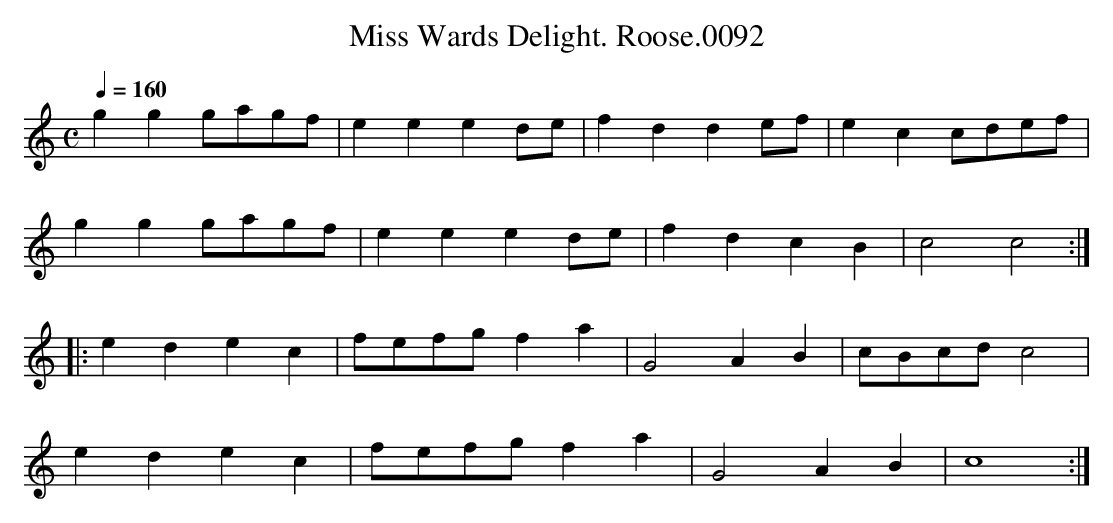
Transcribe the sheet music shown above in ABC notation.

X:1
T:Miss Wards Delight. Roose.0092
Q:1/4=160
M:C
L:1/8
K:C
g2 g2 gagf|e2 e2 e2 de|f2 d2 d2 ef|e2 c2 cdef|
g2 g2 gagf|e2 e2 e2 de|f2 d2 c2 B2|c4 c4:|
|:e2 d2 e2 c2|fefg f2 a2|G4 A2 B2|cBcd c4|
e2 d2 e2 c2|fefg f2 a2|G4 A2 B2|c8:|
